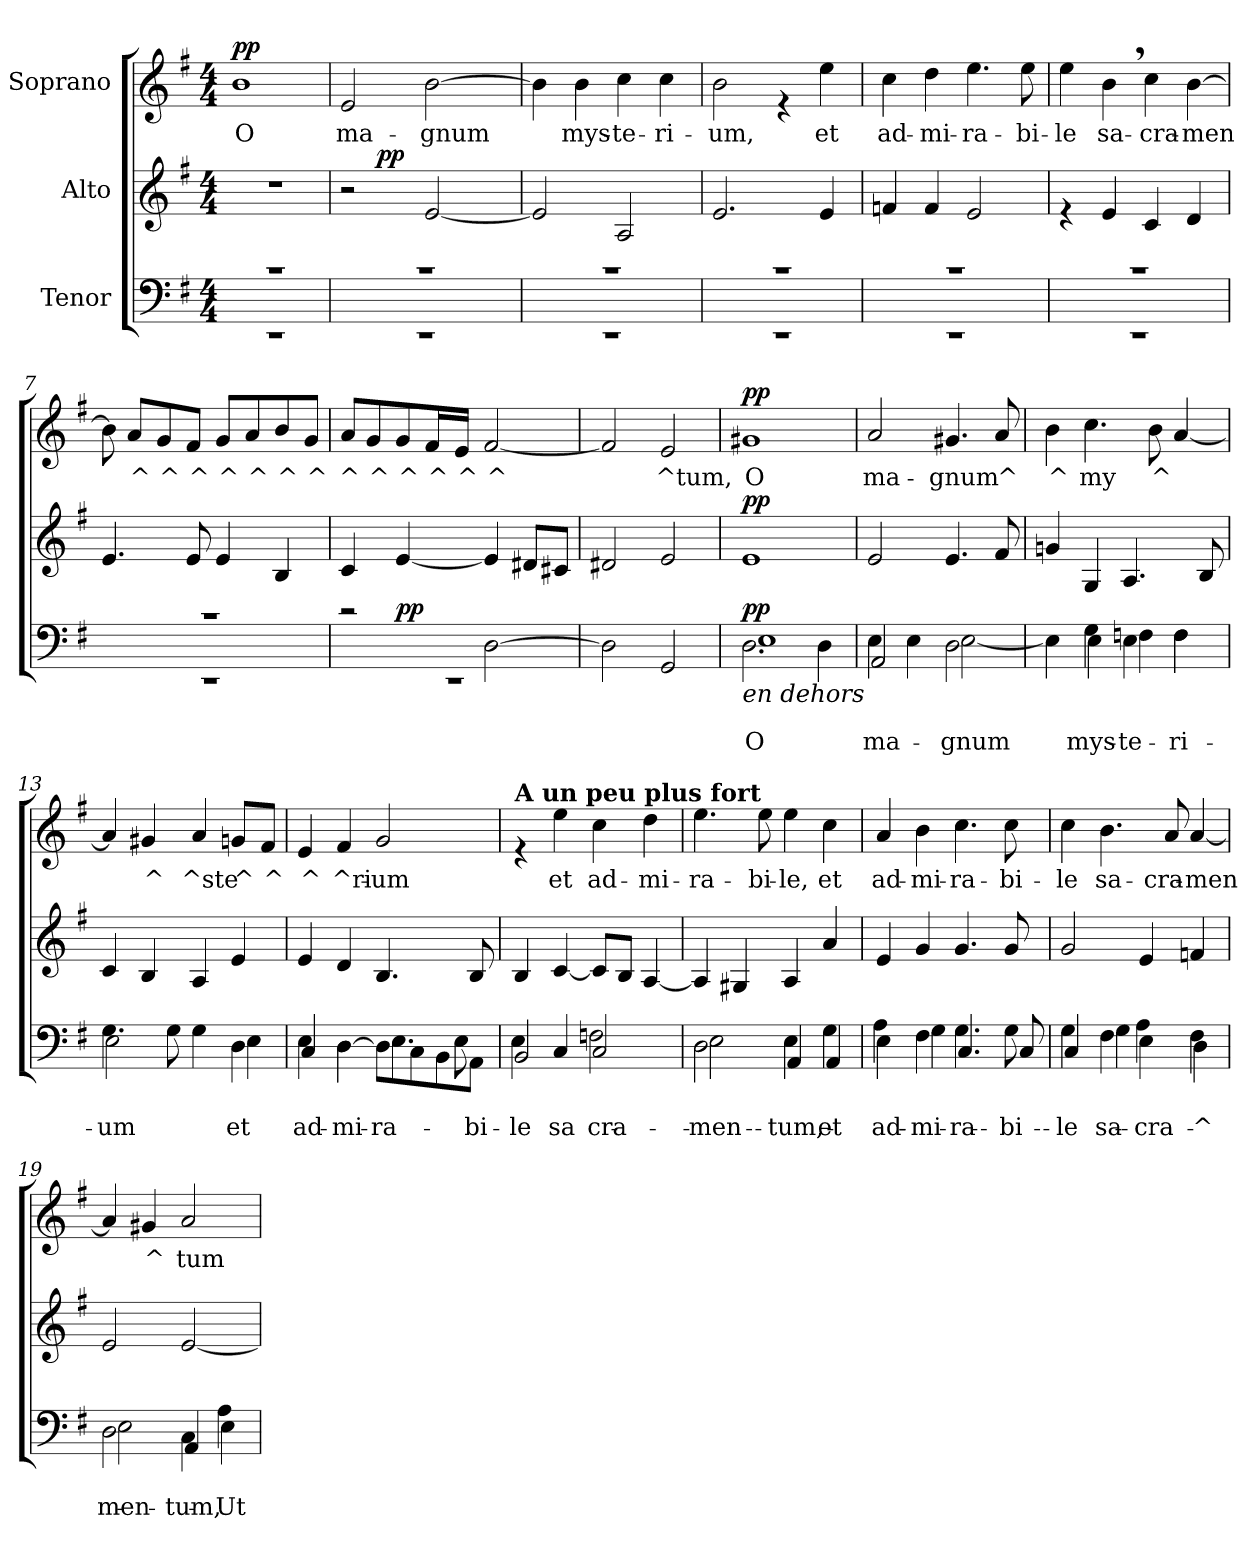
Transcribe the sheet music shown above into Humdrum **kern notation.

**kern	**text	**text	**dynam	**kern	**dynam	**kern	**text	**dynam
*part3	*part3	*part3	*part3	*part2	*part2	*part1	*part1	*part1
*staff3	*staff3	*staff3	*staff3	*staff2	*staff2	*staff1	*staff1	*staff1
*I"Tenor	*	*	*	*I"Alto	*	*I"Soprano	*	*
*clefF4	*	*	*	*clefG2	*	*clefG2	*	*
*k[f#]	*	*	*	*k[f#]	*	*k[f#]	*	*
*G:	*	*	*	*G:	*	*G:	*	*
*M4/4	*	*	*	*M4/4	*	*M4/4	*	*
=1	=1	=1	=1	=1	=1	=1	=1	=1
*^	*	*	*	*	*	*	*	*
!	!	!	!	!	!	!	!	!LO:LY:b	!LO:DY:a
1rc	1rEE	.	.	.	1r	.	1b	O	pp
=2	=2	=2	=2	=2	=2	=2	=2	=2	=2
!	!	!	!	!	!	!	!	!LO:LY:b	!
*	*	*	*	*	*^	*	*	*	*
1rc	1rEE	.	.	.	2r	8.ryy	.	2e/	ma-	.
!	!	!	!	!	!	!	!LO:DY:a	!	!	!
.	.	.	.	.	.	2ryy	pp	.	.	.
!	!	!	!	!	!	!	!	!	!LO:LY:b	!
.	.	.	.	.	[<2e/	.	.	[>2b\	-gnum	.
.	.	.	.	.	.	4ryy	.	.	.	.
.	.	.	.	.	.	16ryy	.	.	.	.
*	*	*	*	*	*v	*v	*	*	*	*
=3	=3	=3	=3	=3	=3	=3	=3	=3	=3
1rc	1rEE	.	.	.	2e/]	.	4b\]	.	.
!	!	!	!	!	!	!	!	!LO:LY:b	!
.	.	.	.	.	.	.	4b\	mys-	.
!	!	!	!	!	!	!	!	!LO:LY:b	!
.	.	.	.	.	2A/	.	4cc\	-te-	.
!	!	!	!	!	!	!	!	!LO:LY:b	!
.	.	.	.	.	.	.	4cc\	-ri-	.
=4	=4	=4	=4	=4	=4	=4	=4	=4	=4
!	!	!	!	!	!	!	!	!LO:LY:b	!
1rc	1rEE	.	.	.	2.e/	.	2b\	-um,	.
.	.	.	.	.	.	.	4re	.	.
!	!	!	!	!	!	!	!	!LO:LY:b	!
.	.	.	.	.	4e/	.	4ee\	et	.
=5	=5	=5	=5	=5	=5	=5	=5	=5	=5
!	!	!	!	!	!	!	!	!LO:LY:b	!
1rc	1rEE	.	.	.	4fn/	.	4cc\	ad-	.
!	!	!	!	!	!	!	!	!LO:LY:b	!
.	.	.	.	.	4f/	.	4dd\	-mi-	.
!	!	!	!	!	!	!	!	!LO:LY:b	!
.	.	.	.	.	2e/	.	4.ee\	-ra-	.
!	!	!	!	!	!	!	!	!LO:LY:b	!
.	.	.	.	.	.	.	8ee\	-bi-	.
=6	=6	=6	=6	=6	=6	=6	=6	=6	=6
!	!	!	!	!	!	!	!	!LO:LY:b	!
1rc	1rEE	.	.	.	4re	.	4ee\	-le	.
!	!	!	!	!	!	!	!	!LO:LY:b	!
.	.	.	.	.	4e/	.	4b,>\	sa-	.
!	!	!	!	!	!	!	!	!LO:LY:b	!
.	.	.	.	.	4c/	.	4cc\	-cra-	.
!	!	!	!	!	!	!	!	!LO:LY:b	!
.	.	.	.	.	4d/	.	[>4b\	-men	.
!!LO:LB:g=z
=7	=7	=7	=7	=7	=7	=7	=7	=7	=7
1rc	1rEE	.	.	.	4.e/	.	8b\]	.	.
!	!	!	!	!	!	!	!	!LO:LY:b	!
.	.	.	.	.	.	.	8a/L	^	.
!	!	!	!	!	!	!	!	!LO:LY:b	!
.	.	.	.	.	.	.	8g/	^	.
!	!	!	!	!	!	!	!	!LO:LY:b	!
.	.	.	.	.	8e/	.	8f#/J	^	.
!	!	!	!	!	!	!	!	!LO:LY:b	!
.	.	.	.	.	4e/	.	8g/L	^	.
!	!	!	!	!	!	!	!	!LO:LY:b	!
.	.	.	.	.	.	.	8a/	^	.
!	!	!	!	!	!	!	!	!LO:LY:b	!
.	.	.	.	.	4B/	.	8b/	^	.
!	!	!	!	!	!	!	!	!LO:LY:b	!
.	.	.	.	.	.	.	8g/J	^	.
=8	=8	=8	=8	=8	=8	=8	=8	=8	=8
!	!	!	!	!	!	!	!	!LO:LY:b	!
*	*^	*	*	*	*	*	*	*	*
2rc	1rEE	4ryy	.	.	.	4c/	.	8a/L	^	.
!	!	!	!	!	!	!	!	!	!LO:LY:b	!
.	.	.	.	.	.	.	.	8g/	^	.
!	!	!	!	!	!LO:DY:a	!	!	!	!LO:LY:b	!
.	.	2.ryy	.	.	pp	[<4e/	.	8g/	^	.
!	!	!	!	!	!	!	!	!	!LO:LY:b	!
.	.	.	.	.	.	.	.	16f#/L	^	.
!	!	!	!	!	!	!	!	!	!LO:LY:b	!
.	.	.	.	.	.	.	.	16e/JJ	^	.
!	!	!	!	!	!	!	!	!	!LO:LY:b	!
[>2D\	.	.	.	.	.	4e/]	.	[<2f#/	^	.
.	.	.	.	.	.	8d#X/L	.	.	.	.
.	.	.	.	.	.	8c#X/J	.	.	.	.
*v	*v	*v	*	*	*	*	*	*	*	*
=9	=9	=9	=9	=9	=9	=9	=9	=9
2D\]	.	.	.	2d#X/	.	2f#/]	.	.
!	!	!	!	!	!	!	!LO:LY:b	!
2GG/	.	.	.	2e/	.	2e/	^tum,	.
=10	=10	=10	=10	=10	=10	=10	=10	=10
*^	*	*	*	*	*	*	*	*
!LO:TX:b:i:t=en dehors	!	!	!	!	!	!	!	!	!
!	!	!	!LO:LY:b	!LO:DY:a	!	!LO:DY:a	!	!LO:LY:b	!LO:DY:a
2.D\	1E	.	O	pp	1e	pp	1g#X	O	pp
4D\	.	.	.	.	.	.	.	.	.
=11	=11	=11	=11	=11	=11	=11	=11	=11	=11
!	!	!	!LO:LY:b	!	!	!	!	!LO:LY:b	!
4E\	2AA/	.	ma-	.	2e/	.	2a/	ma-	.
4E\	.	.	.	.	.	.	.	.	.
!	!	!	!LO:LY:b	!	!	!	!	!LO:LY:b	!
2D\	[>2E\	.	-gnum	.	4.e/	.	4.g#X/	-gnum	.
!	!	!	!	!	!	!	!	!LO:LY:b	!
.	.	.	.	.	8f#/	.	8a/	^	.
!!LO:LB:g=z
=12	=12	=12	=12	=12	=12	=12	=12	=12	=12
!	!	!	!	!	!	!	!	!LO:LY:b	!
4ryy	4E\]	.	.	.	4gni/	.	4b\	^	.
!	!	!	!LO:LY:b	!	!	!	!	!LO:LY:b	!
4G\	4E\	.	mys-	.	4G/	.	4.cc\	my	.
!	!	!	!LO:LY:b	!	!	!	!	!	!
4E\	4Fn\	.	-te-	.	4.A/	.	.	.	.
!	!	!	!	!	!	!	!	!LO:LY:b	!
.	.	.	.	.	.	.	8b\	^	.
!	!	!	!LO:LY:b	!	!	!	!	!	!
4F\	4F\	.	-ri-	.	.	.	[<4a/	.	.
.	.	.	.	.	8B/	.	.	.	.
!!LO:LB:g=z
=13	=13	=13	=13	=13	=13	=13	=13	=13	=13
!	!	!	!LO:LY:b	!	!	!	!	!	!
4.G\	2E\	.	-um	.	4c/	.	4a/]	.	.
!	!	!	!	!	!	!	!	!LO:LY:b	!
.	.	.	.	.	4B/	.	4g#X/	^	.
8G\	.	.	.	.	.	.	.	.	.
!	!	!	!	!	!	!	!	!LO:LY:b	!
4G\	4ryy	.	.	.	4A/	.	4a/	^ste	.
!	!	!	!LO:LY:b	!	!	!	!	!LO:LY:b	!
4D\	4E\	.	et	.	4e/	.	8gn/L	^	.
!	!	!	!	!	!	!	!	!LO:LY:b	!
.	.	.	.	.	.	.	8f#/J	^	.
=14	=14	=14	=14	=14	=14	=14	=14	=14	=14
!	!	!	!LO:LY:b	!	!	!	!	!LO:LY:b	!
4E\	4C/	.	ad-	.	4e/	.	4e/	^	.
!	!	!	!LO:LY:b	!	!	!	!	!LO:LY:b	!
[>4D\	4D\	.	-mi-	.	4d/	.	4f#/	^ri-	.
!	!	!	!LO:LY:b	!	!	!	!	!LO:LY:b	!
8D\L]	4.E\	.	-ra-	.	4.B/	.	2g/	-um	.
8C\	.	.	.	.	.	.	.	.	.
8BB\	.	.	.	.	.	.	.	.	.
!	!	!	!LO:LY:b	!	!	!	!	!	!
8AA\J	8E\	.	-bi-	.	8B/	.	.	.	.
=15	=15	=15	=15	=15	=15	=15	=15	=15	=15
!	!	!	!	!	!	!	!LO:TX:a:B:t=A  un peu plus fort	!	!
!	!	!	!LO:LY:b	!	!	!	!	!	!
2BB/	4E\	.	-le	.	4B/	.	4re	.	.
!	!	!	!LO:LY:b	!	!	!	!	!LO:LY:b	!
.	4C/	.	sa-	.	[<4c/	.	4ee\	et	.
!	!	!	!LO:LY:b	!	!	!	!	!LO:LY:b	!
2C/	2Fn\	.	-cra-	.	8c/L]	.	4cc\	ad-	.
.	.	.	.	.	8B/J	.	.	.	.
!	!	!	!	!	!	!	!	!LO:LY:b	!
.	.	.	.	.	[<4A/	.	4dd\	-mi-	.
=16	=16	=16	=16	=16	=16	=16	=16	=16	=16
!	!	!	!LO:LY:b	!	!	!	!	!LO:LY:b	!
2D\	2E\	.	-men-	.	4A/]	.	4.ee\	-ra-	.
.	.	.	.	.	4G#X/	.	.	.	.
!	!	!	!	!	!	!	!	!LO:LY:b	!
.	.	.	.	.	.	.	8ee\	-bi-	.
!	!	!	!LO:LY:b	!	!	!	!	!LO:LY:b	!
4E\	4AA/	.	-tum,	.	4A/	.	4ee\	-le,	.
!	!	!	!LO:LY:b	!	!	!	!	!LO:LY:b	!
4G\	4AA/	.	et	.	4a/	.	4cc\	et	.
=17	=17	=17	=17	=17	=17	=17	=17	=17	=17
!	!	!	!LO:LY:b	!	!	!	!	!LO:LY:b	!
4E\	4A\	.	ad-	.	4e/	.	4a/	ad-	.
!	!	!	!LO:LY:b	!	!	!	!	!LO:LY:b	!
4F#\	4G\	.	-mi-	.	4g/	.	4b\	-mi-	.
!	!	!	!LO:LY:b	!	!	!	!	!LO:LY:b	!
4.G\	4.C/	.	-ra-	.	4.g/	.	4.cc\	-ra-	.
!	!	!	!LO:LY:b	!	!	!	!	!LO:LY:b	!
8G\	8C/	.	-bi-	.	8g/	.	8cc\	-bi-	.
!!LO:PB:g=z
=18	=18	=18	=18	=18	=18	=18	=18	=18	=18
!	!	!	!LO:LY:b	!	!	!	!	!LO:LY:b	!
4G\	4C/	.	-le	.	2g/	.	4cc\	-le	.
!	!	!	!LO:LY:b	!	!	!	!	!LO:LY:b	!
4F#\	4G\	.	sa-	.	.	.	4.b\	sa-	.
!	!	!	!LO:LY:b	!	!	!	!	!	!
4E\	4A\	.	-cra	.	4e/	.	.	.	.
!	!	!	!	!	!	!	!	!LO:LY:b	!
.	.	.	.	.	.	.	8a/	-cra-	.
!	!	!	!LO:LY:b	!	!	!	!	!LO:LY:b	!
4F#\	4D\	.	^	.	4fn/	.	[<4a/	-men	.
!!LO:LB:g=z
=19	=19	=19	=19	=19	=19	=19	=19	=19	=19
!	!	!	!LO:LY:b	!	!	!	!	!	!
2D\	2E\	.	men-	.	2e/	.	4a/]	.	.
!	!	!	!	!	!	!	!	!LO:LY:b	!
.	.	.	.	.	.	.	4g#X/	^	.
!	!	!	!LO:LY:b	!	!	!	!	!LO:LY:b	!
4C\	4AA/	.	-tum,	.	[<2e/	.	2a/	tum	.
!	!	!	!LO:LY:b	!	!	!	!	!	!
4E\	4A\	.	Ut	.	.	.	.	.	.
*v	*v	*	*	*	*	*	*	*	*
=	=	=	=	=	=	=	=	=
*-	*-	*-	*-	*-	*-	*-	*-	*-
